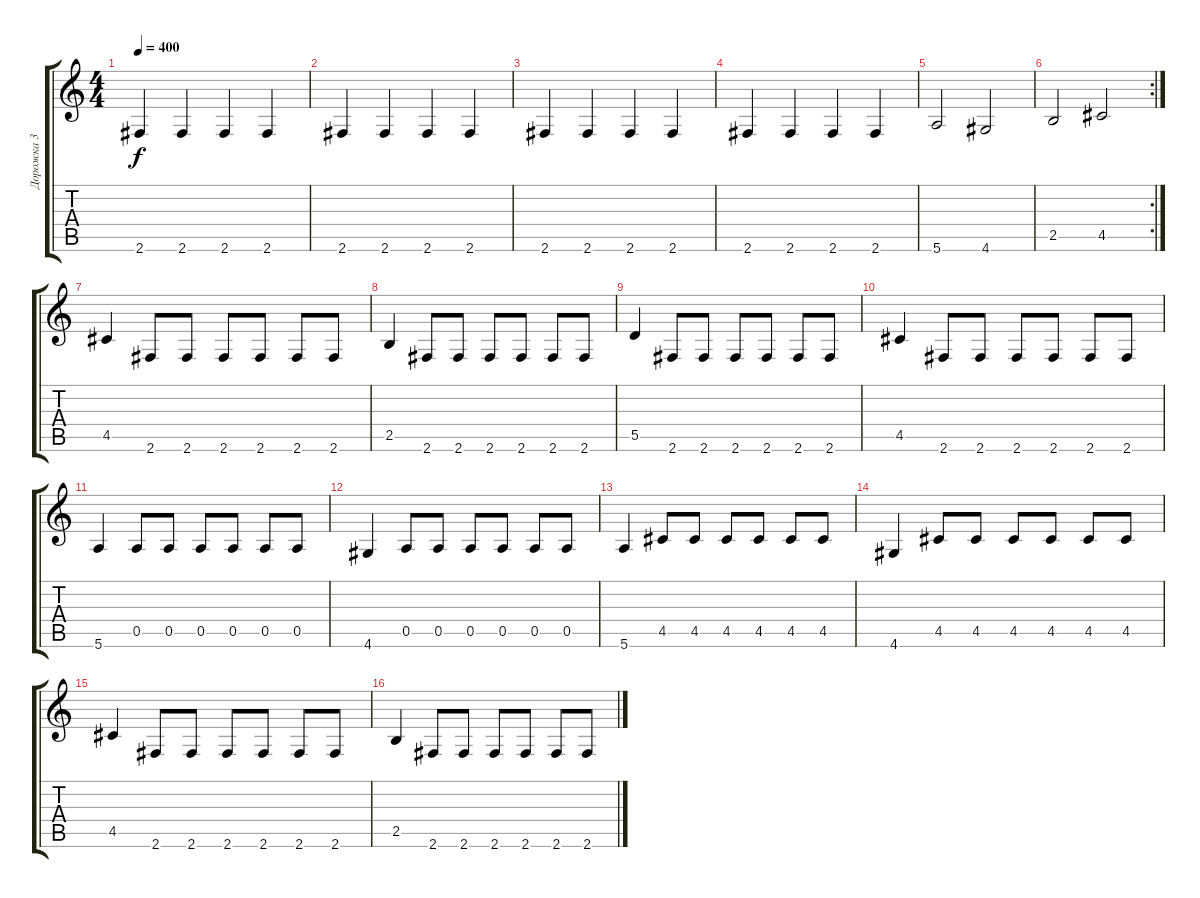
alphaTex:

\track ("Дорожка 3" "Дорожка 3") {instrument electricbassfinger}
\staff {score tabs}
\tuning (E4 B3 G3 D3 A2 E2) {hide}
\ts (4 4)
\tempo 400
\clef g2
\ks c
2.6.4{dy f} 2.6.4 2.6.4 2.6.4 |
2.6.4 2.6.4 2.6.4 2.6.4 |
2.6.4 2.6.4 2.6.4 2.6.4 |
2.6.4 2.6.4 2.6.4 2.6.4 |
5.6.2 4.6.2 |
\rc 2
2.5.2 4.5.2 |
4.5.4 2.6.8 2.6.8 2.6.8 2.6.8 2.6.8 2.6.8 |
2.5.4 2.6.8 2.6.8 2.6.8 2.6.8 2.6.8 2.6.8 |
5.5.4 2.6.8 2.6.8 2.6.8 2.6.8 2.6.8 2.6.8 |
4.5.4 2.6.8 2.6.8 2.6.8 2.6.8 2.6.8 2.6.8 |
5.6.4 0.5.8 0.5.8 0.5.8 0.5.8 0.5.8 0.5.8 |
4.6.4 0.5.8 0.5.8 0.5.8 0.5.8 0.5.8 0.5.8 |
5.6.4 4.5.8 4.5.8 4.5.8 4.5.8 4.5.8 4.5.8 |
4.6.4 4.5.8 4.5.8 4.5.8 4.5.8 4.5.8 4.5.8 |
4.5.4 2.6.8 2.6.8 2.6.8 2.6.8 2.6.8 2.6.8 |
2.5.4 2.6.8 2.6.8 2.6.8 2.6.8 2.6.8 2.6.8
